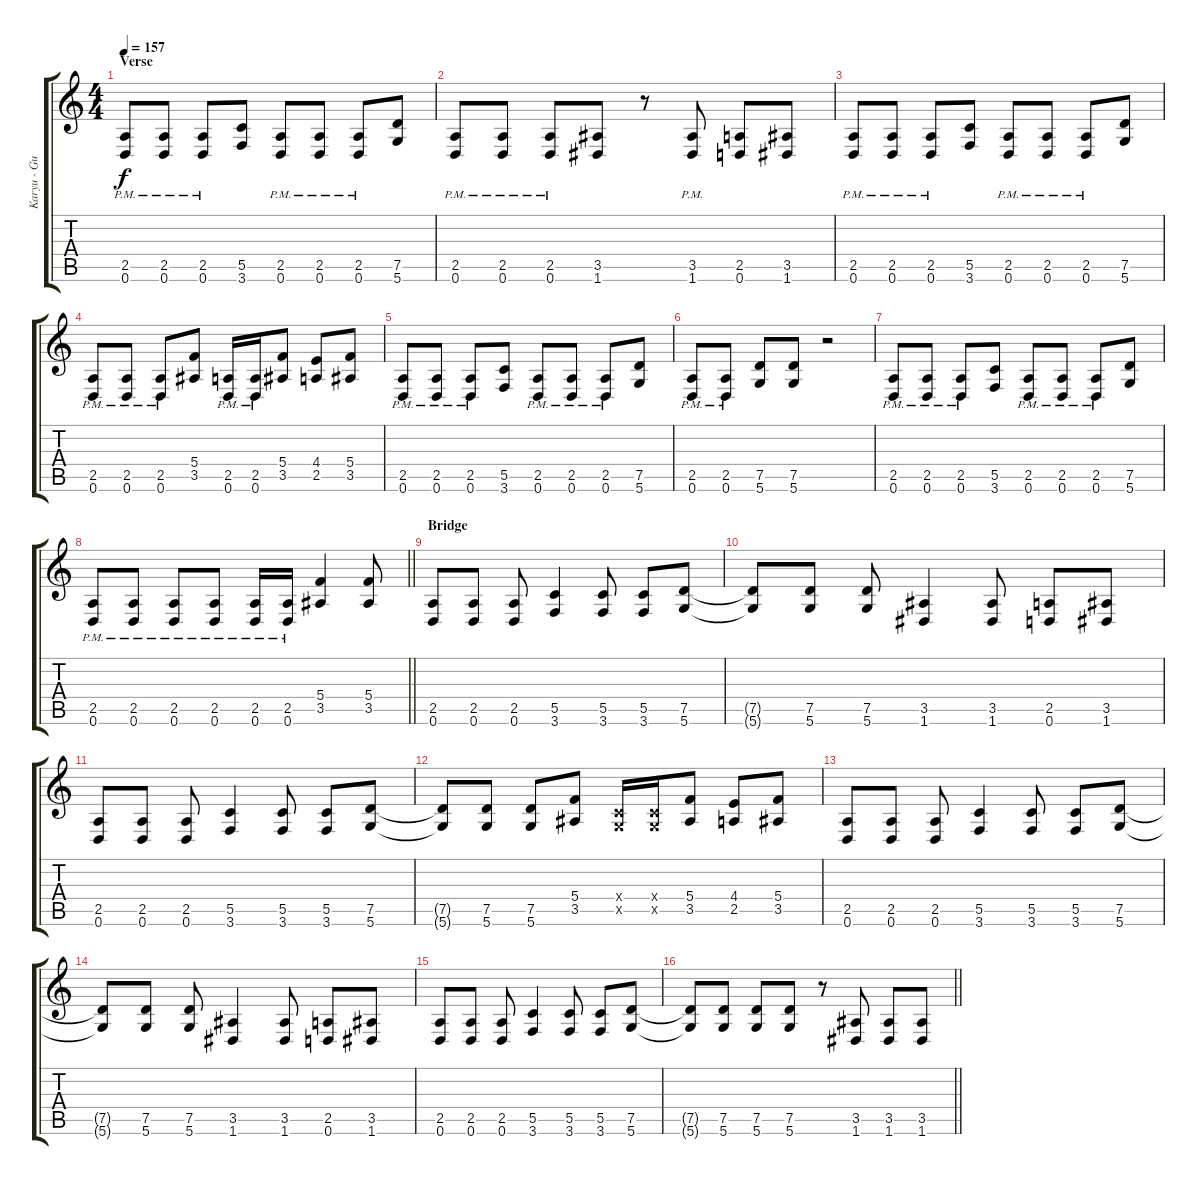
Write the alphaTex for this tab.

\track ("Karyu - Guitar 1" "Karyu - Gu") {instrument distortionguitar}
\staff {score tabs}
\tuning (D4 A3 F3 C3 G2 D2) {hide}
\ts (4 4)
\section ("" "Verse")
\tempo 157
\clef g2
\ks c
(2.5{pm} 0.6{pm}).8{dy f} (2.5{pm} 0.6{pm}).8 (2.5{pm} 0.6{pm}).8 (5.5 3.6).8 (2.5{pm} 0.6{pm}).8 (2.5{pm} 0.6{pm}).8 (2.5{pm} 0.6{pm}).8 (7.5 5.6).8 |
(2.5{pm} 0.6{pm}).8 (2.5{pm} 0.6{pm}).8 (2.5{pm} 0.6{pm}).8 (3.5 1.6).8 r.8 (3.5{pm} 1.6{pm}).8 (2.5 0.6).8 (3.5 1.6).8 |
(2.5{pm} 0.6{pm}).8 (2.5{pm} 0.6{pm}).8 (2.5{pm} 0.6{pm}).8 (5.5 3.6).8 (2.5{pm} 0.6{pm}).8 (2.5{pm} 0.6{pm}).8 (2.5{pm} 0.6{pm}).8 (7.5 5.6).8 |
(2.5{pm} 0.6{pm}).8 (2.5{pm} 0.6{pm}).8 (2.5{pm} 0.6{pm}).8 (5.4 3.5).8 (2.5{pm} 0.6{pm}).16 (2.5{pm} 0.6{pm}).16 (5.4 3.5).8 (4.4 2.5).8 (5.4 3.5).8 |
(2.5{pm} 0.6{pm}).8 (2.5{pm} 0.6{pm}).8 (2.5{pm} 0.6{pm}).8 (5.5 3.6).8 (2.5{pm} 0.6{pm}).8 (2.5{pm} 0.6{pm}).8 (2.5{pm} 0.6{pm}).8 (7.5 5.6).8 |
(2.5{pm} 0.6{pm}).8 (2.5{pm} 0.6{pm}).8 (7.5 5.6).8 (7.5 5.6).8 r.2 |
(2.5{pm} 0.6{pm}).8 (2.5{pm} 0.6{pm}).8 (2.5{pm} 0.6{pm}).8 (5.5 3.6).8 (2.5{pm} 0.6{pm}).8 (2.5{pm} 0.6{pm}).8 (2.5{pm} 0.6{pm}).8 (7.5 5.6).8 |
\barLineRight lightlight
(2.5{pm} 0.6{pm}).8 (2.5{pm} 0.6{pm}).8 (2.5{pm} 0.6{pm}).8 (2.5{pm} 0.6{pm}).8 (2.5{pm} 0.6{pm}).16 (2.5{pm} 0.6{pm}).16 (5.4 3.5).4 (5.4 3.5).8 |
\section ("" "Bridge")
(2.5 0.6).8 (2.5 0.6).8 (2.5 0.6).8 (5.5 3.6).4 (5.5 3.6).8 (5.5 3.6).8 (7.5 5.6).8 |
(7.5{t} 5.6{t}).8 (7.5 5.6).8 (7.5 5.6).8 (3.5 1.6).4 (3.5 1.6).8 (2.5 0.6).8 (3.5 1.6).8 |
(2.5 0.6).8 (2.5 0.6).8 (2.5 0.6).8 (5.5 3.6).4 (5.5 3.6).8 (5.5 3.6).8 (7.5 5.6).8 |
(7.5{t} 5.6{t}).8 (7.5 5.6).8 (7.5 5.6).8 (5.4 3.5).8 (0.4{x} 0.5{x}).16 (0.4{x} 0.5{x}).16 (5.4 3.5).8 (4.4 2.5).8 (5.4 3.5).8 |
(2.5 0.6).8 (2.5 0.6).8 (2.5 0.6).8 (5.5 3.6).4 (5.5 3.6).8 (5.5 3.6).8 (7.5 5.6).8 |
(7.5{t} 5.6{t}).8 (7.5 5.6).8 (7.5 5.6).8 (3.5 1.6).4 (3.5 1.6).8 (2.5 0.6).8 (3.5 1.6).8 |
(2.5 0.6).8 (2.5 0.6).8 (2.5 0.6).8 (5.5 3.6).4 (5.5 3.6).8 (5.5 3.6).8 (7.5 5.6).8 |
\barLineRight lightlight
(7.5{t} 5.6{t}).8 (7.5 5.6).8 (7.5 5.6).8 (7.5 5.6).8 r.8 (3.5 1.6).8 (3.5 1.6).8 (3.5 1.6).8
